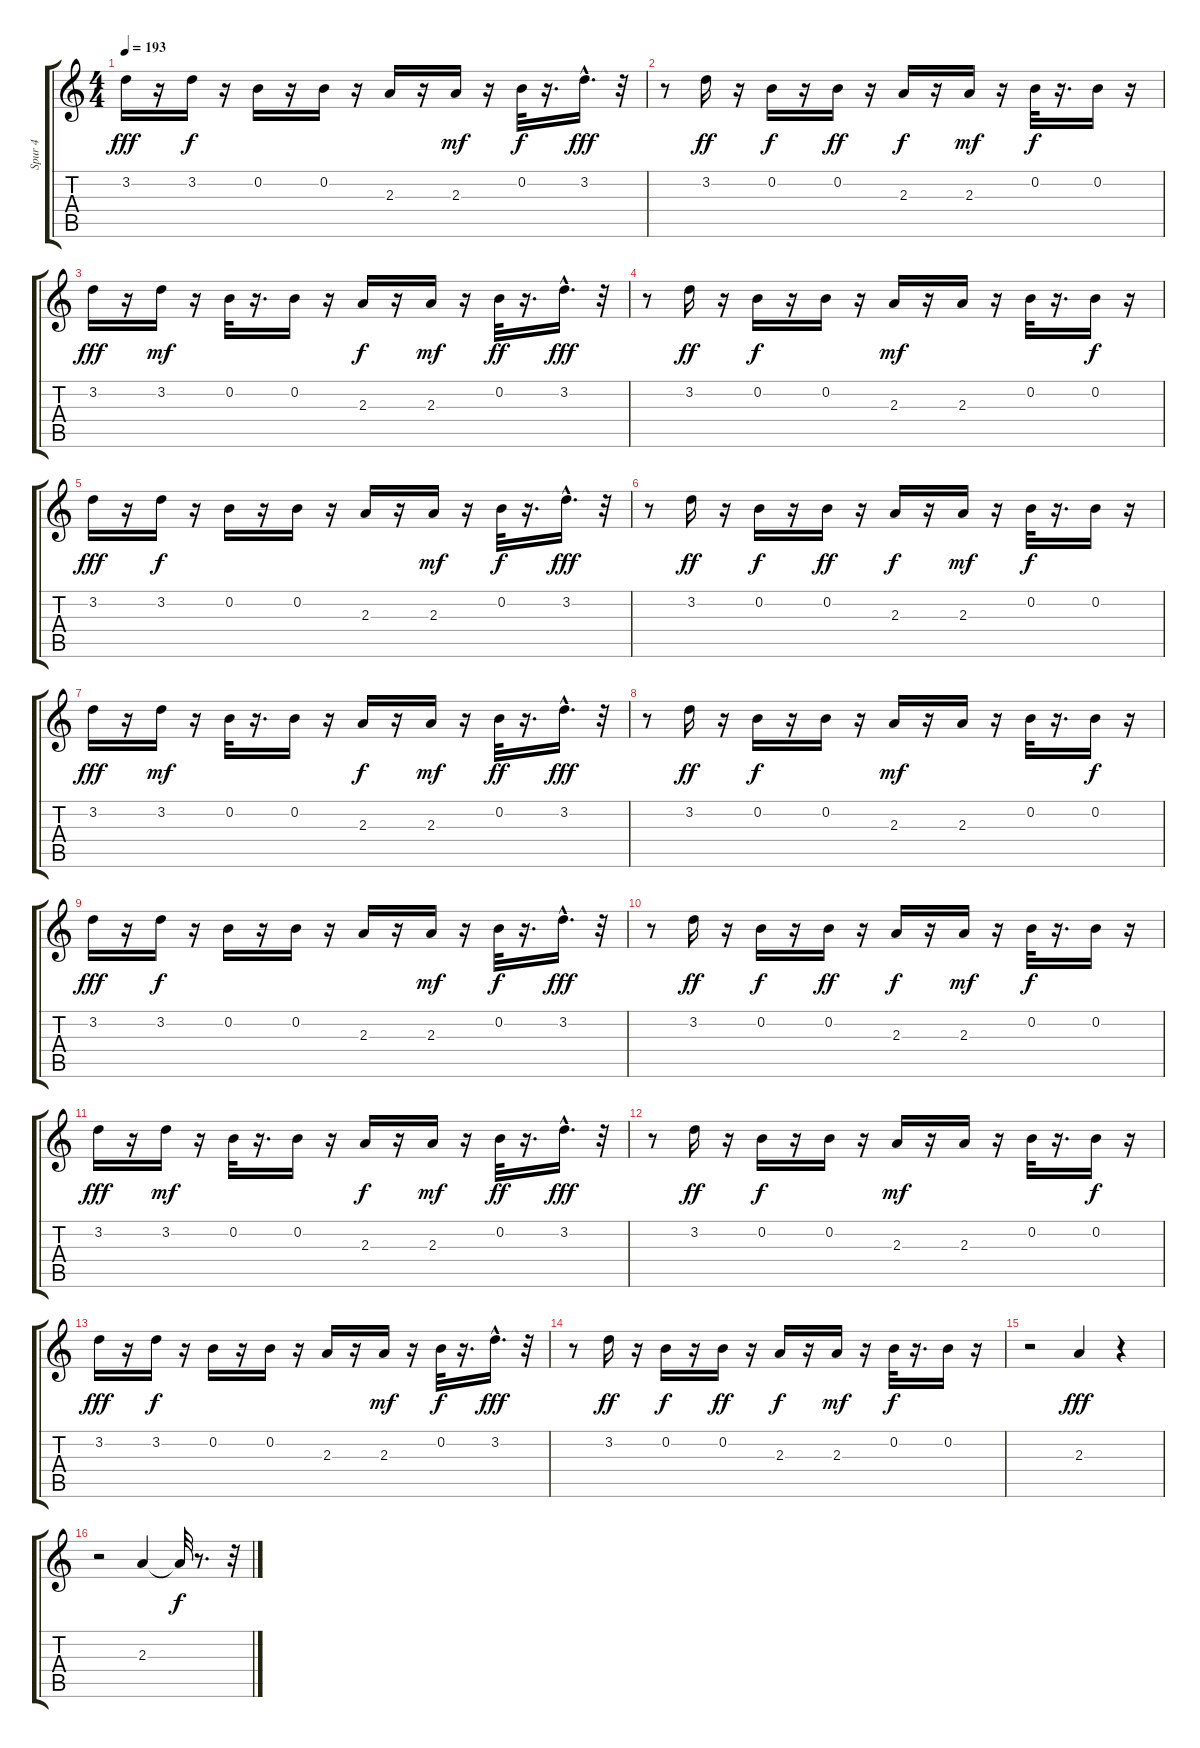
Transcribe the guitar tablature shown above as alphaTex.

\track ("Spur 4" "Spur 4") {instrument acousticbass}
\staff {score tabs}
\tuning (E4 B3 G3 D3 A2 E2) {hide}
\ts (4 4)
\tempo 193
\clef g2
\ks c
3.2.16{dy fff} r.16 3.2.16{dy f} r.16 0.2.16 r.16 0.2.16 r.16 2.3.16 r.16 2.3.16{dy mf} r.16 0.2.32{dy f} r.16{d} 3.2{hac}.16{d dy fff} r.32 |
r.8 3.2.16{dy ff} r.16 0.2.16{dy f} r.16 0.2.16{dy ff} r.16 2.3.16{dy f} r.16 2.3.16{dy mf} r.16 0.2.32{dy f} r.16{d} 0.2.16 r.16 |
3.2.16{dy fff} r.16 3.2.16{dy mf} r.16 0.2.32 r.16{d} 0.2.16 r.16 2.3.16{dy f} r.16 2.3.16{dy mf} r.16 0.2.32{dy ff} r.16{d} 3.2{hac}.16{d dy fff} r.32 |
r.8 3.2.16{dy ff} r.16 0.2.16{dy f} r.16 0.2.16 r.16 2.3.16{dy mf} r.16 2.3.16 r.16 0.2.32 r.16{d} 0.2.16{dy f} r.16 |
3.2.16{dy fff} r.16 3.2.16{dy f} r.16 0.2.16 r.16 0.2.16 r.16 2.3.16 r.16 2.3.16{dy mf} r.16 0.2.32{dy f} r.16{d} 3.2{hac}.16{d dy fff} r.32 |
r.8 3.2.16{dy ff} r.16 0.2.16{dy f} r.16 0.2.16{dy ff} r.16 2.3.16{dy f} r.16 2.3.16{dy mf} r.16 0.2.32{dy f} r.16{d} 0.2.16 r.16 |
3.2.16{dy fff} r.16 3.2.16{dy mf} r.16 0.2.32 r.16{d} 0.2.16 r.16 2.3.16{dy f} r.16 2.3.16{dy mf} r.16 0.2.32{dy ff} r.16{d} 3.2{hac}.16{d dy fff} r.32 |
r.8 3.2.16{dy ff} r.16 0.2.16{dy f} r.16 0.2.16 r.16 2.3.16{dy mf} r.16 2.3.16 r.16 0.2.32 r.16{d} 0.2.16{dy f} r.16 |
3.2.16{dy fff} r.16 3.2.16{dy f} r.16 0.2.16 r.16 0.2.16 r.16 2.3.16 r.16 2.3.16{dy mf} r.16 0.2.32{dy f} r.16{d} 3.2{hac}.16{d dy fff} r.32 |
r.8 3.2.16{dy ff} r.16 0.2.16{dy f} r.16 0.2.16{dy ff} r.16 2.3.16{dy f} r.16 2.3.16{dy mf} r.16 0.2.32{dy f} r.16{d} 0.2.16 r.16 |
3.2.16{dy fff} r.16 3.2.16{dy mf} r.16 0.2.32 r.16{d} 0.2.16 r.16 2.3.16{dy f} r.16 2.3.16{dy mf} r.16 0.2.32{dy ff} r.16{d} 3.2{hac}.16{d dy fff} r.32 |
r.8 3.2.16{dy ff} r.16 0.2.16{dy f} r.16 0.2.16 r.16 2.3.16{dy mf} r.16 2.3.16 r.16 0.2.32 r.16{d} 0.2.16{dy f} r.16 |
3.2.16{dy fff} r.16 3.2.16{dy f} r.16 0.2.16 r.16 0.2.16 r.16 2.3.16 r.16 2.3.16{dy mf} r.16 0.2.32{dy f} r.16{d} 3.2{hac}.16{d dy fff} r.32 |
r.8 3.2.16{dy ff} r.16 0.2.16{dy f} r.16 0.2.16{dy ff} r.16 2.3.16{dy f} r.16 2.3.16{dy mf} r.16 0.2.32{dy f} r.16{d} 0.2.16 r.16 |
r.2 2.3.4{dy fff} r.4 |
r.2 2.3.4 2.3{t}.32{dy f} r.8{d} r.32
